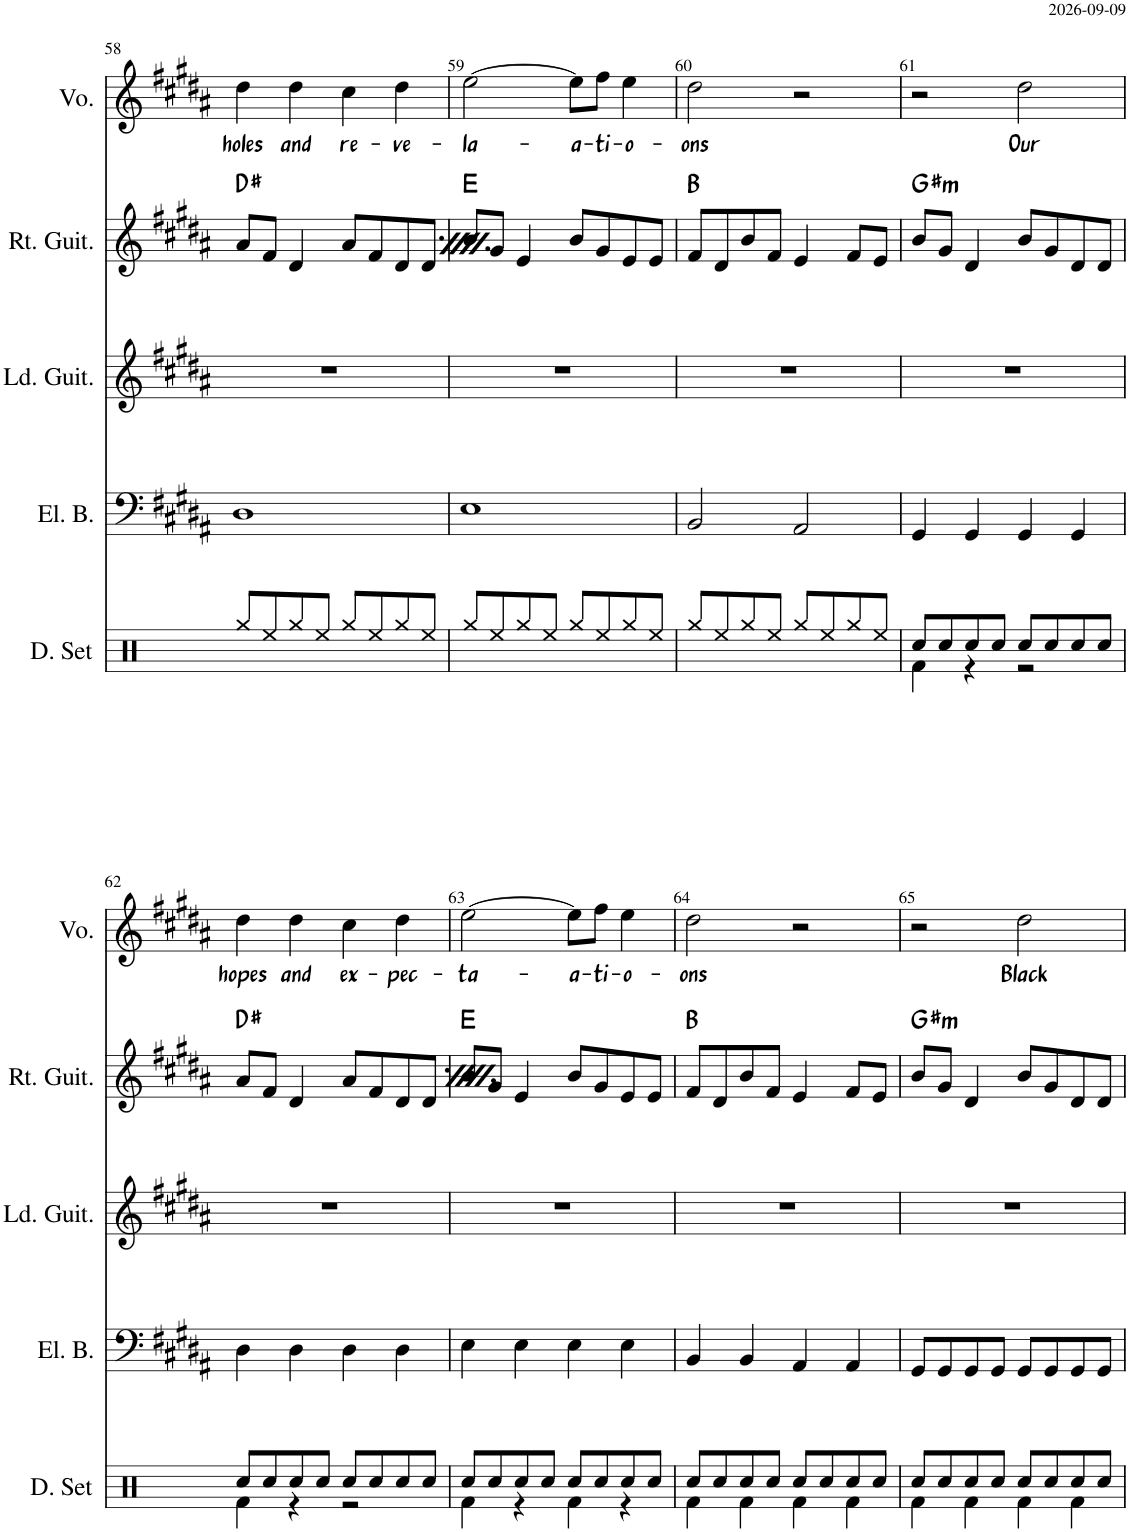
**kern	**kern	**kern	**kern	**harte	**kern	**text
*part5	*part4	*part3	*part2	*part2	*part1	*part1
*staff5	*staff4	*staff3	*staff2	*	*staff1	*staff1
*I"Drumset	*I"Electric Bass	*I"Lead Guitar	*I"Rhythm Guitar	*	*I"Voice	*
*I'D. Set	*I'El. B.	*I'Ld. Guit.	*I'Rt. Guit.	*	*I'Vo.	*
!!LO:PB:g=z
*clefX	*clefF4	*clefG2	*clefG2	*	*clefG2	*
*	*Trd7c12	*	*	*	*	*
*k[f#c#g#d#a#]	*k[f#c#g#d#a#]	*k[f#c#g#d#a#]	*k[f#c#g#d#a#]	*	*k[f#c#g#d#a#]	*
*M4/4	*M4/4	*M4/4	*M4/4	*	*M4/4	*
=58	=58	=58	=58	=58	=58	=58
!	!	!	!	!	!	!LO:LY:b
8Rgg/L	1D#	1r	8a#/L	D#:maj	4dd#\	holes
8Ree/	.	.	8f#/J	.	.	.
!	!	!	!	!	!	!LO:LY:b
8Rgg/	.	.	4d#/	.	4dd#\	and
8Ree/J	.	.	.	.	.	.
!	!	!	!	!	!	!LO:LY:b
8Rgg/L	.	.	8a#/L	.	4cc#\	re-
8Ree/	.	.	8f#/	.	.	.
!	!	!	!	!	!	!LO:LY:b
8Rgg/	.	.	8d#/	.	4dd#\	-ve-
8Ree/J	.	.	8d#/J	.	.	.
=59	=59	=59	=59	=59	=59	=59
!	!	!	!	!	!	!LO:LY:b
8Rgg/L	1E	1r	8b/L	E:maj	[2ee\	-la-
8Ree/	.	.	8g#/J	.	.	.
8Rgg/	.	.	4e/	.	.	.
8Ree/J	.	.	.	.	.	.
!	!	!	!	!	!	!LO:LY:b
8Rgg/L	.	.	8b/L	.	8ee\L]	a-
!	!	!	!	!	!	!LO:LY:b
8Ree/	.	.	8g#/	.	8ff#\J	-ti-
!	!	!	!	!	!	!LO:LY:b
8Rgg/	.	.	8e/	.	4ee\	-o-
8Ree/J	.	.	8e/J	.	.	.
=60	=60	=60	=60	=60	=60	=60
!	!	!	!	!	!	!LO:LY:b
8Rgg/L	2BB/	1r	8f#/L	B:maj	2dd#\	-ons
8Ree/	.	.	8d#/	.	.	.
8Rgg/	.	.	8b/	.	.	.
8Ree/J	.	.	8f#/J	.	.	.
8Rgg/L	2AA#/	.	4e/	.	2r	.
8Ree/	.	.	.	.	.	.
8Rgg/	.	.	8f#/L	.	.	.
8Ree/J	.	.	8e/J	.	.	.
=61	=61	=61	=61	=61	=61	=61
*^	*	*	*	*	*	*
!	!	!	!	!	!LO:H:kt=m	!	!
8Rcc/L	4Rf\	4GG#/	1r	8b/L	G#:min	2r	.
8Rcc/	.	.	.	8g#/J	.	.	.
8Rcc/	4r	4GG#/	.	4d#/	.	.	.
8Rcc/J	.	.	.	.	.	.	.
!	!	!	!	!	!	!	!LO:LY:b
8Rcc/L	2r	4GG#/	.	8b/L	.	2dd#\	Our
8Rcc/	.	.	.	8g#/	.	.	.
8Rcc/	.	4GG#/	.	8d#/	.	.	.
8Rcc/J	.	.	.	8d#/J	.	.	.
!!LO:LB:g=z
=62	=62	=62	=62	=62	=62	=62	=62
!	!	!	!	!	!	!	!LO:LY:b
8Rcc/L	4Rf\	4D#\	1r	8a#/L	D#:maj	4dd#\	hopes
8Rcc/	.	.	.	8f#/J	.	.	.
!	!	!	!	!	!	!	!LO:LY:b
8Rcc/	4r	4D#\	.	4d#/	.	4dd#\	and
8Rcc/J	.	.	.	.	.	.	.
!	!	!	!	!	!	!	!LO:LY:b
8Rcc/L	2r	4D#\	.	8a#/L	.	4cc#\	ex-
8Rcc/	.	.	.	8f#/	.	.	.
!	!	!	!	!	!	!	!LO:LY:b
8Rcc/	.	4D#\	.	8d#/	.	4dd#\	-pec-
8Rcc/J	.	.	.	8d#/J	.	.	.
=63	=63	=63	=63	=63	=63	=63	=63
!	!	!	!	!	!	!	!LO:LY:b
8Rcc/L	4Rf\	4E\	1r	8b/L	E:maj	[2ee\	-ta-
8Rcc/	.	.	.	8g#/J	.	.	.
8Rcc/	4r	4E\	.	4e/	.	.	.
8Rcc/J	.	.	.	.	.	.	.
!	!	!	!	!	!	!	!LO:LY:b
8Rcc/L	4Rf\	4E\	.	8b/L	.	8ee\L]	a-
!	!	!	!	!	!	!	!LO:LY:b
8Rcc/	.	.	.	8g#/	.	8ff#\J	-ti-
!	!	!	!	!	!	!	!LO:LY:b
8Rcc/	4r	4E\	.	8e/	.	4ee\	-o-
8Rcc/J	.	.	.	8e/J	.	.	.
=64	=64	=64	=64	=64	=64	=64	=64
!	!	!	!	!	!	!	!LO:LY:b
8Rcc/L	4Rf\	4BB/	1r	8f#/L	B:maj	2dd#\	-ons
8Rcc/	.	.	.	8d#/	.	.	.
8Rcc/	4Rf\	4BB/	.	8b/	.	.	.
8Rcc/J	.	.	.	8f#/J	.	.	.
8Rcc/L	4Rf\	4AA#/	.	4e/	.	2r	.
8Rcc/	.	.	.	.	.	.	.
8Rcc/	4Rf\	4AA#/	.	8f#/L	.	.	.
8Rcc/J	.	.	.	8e/J	.	.	.
=65	=65	=65	=65	=65	=65	=65	=65
!	!	!	!	!	!LO:H:kt=m	!	!
8Rcc/L	4Rf\	8GG#/L	1r	8b/L	G#:min	2r	.
8Rcc/	.	8GG#/	.	8g#/J	.	.	.
8Rcc/	4Rf\	8GG#/	.	4d#/	.	.	.
8Rcc/J	.	8GG#/J	.	.	.	.	.
!	!	!	!	!	!	!	!LO:LY:b
8Rcc/L	4Rf\	8GG#/L	.	8b/L	.	2dd#\	Black
8Rcc/	.	8GG#/	.	8g#/	.	.	.
8Rcc/	4Rf\	8GG#/	.	8d#/	.	.	.
8Rcc/J	.	8GG#/J	.	8d#/J	.	.	.
*v	*v	*	*	*	*	*	*
=	=	=	=	=	=	=
*-	*-	*-	*-	*-	*-	*-
